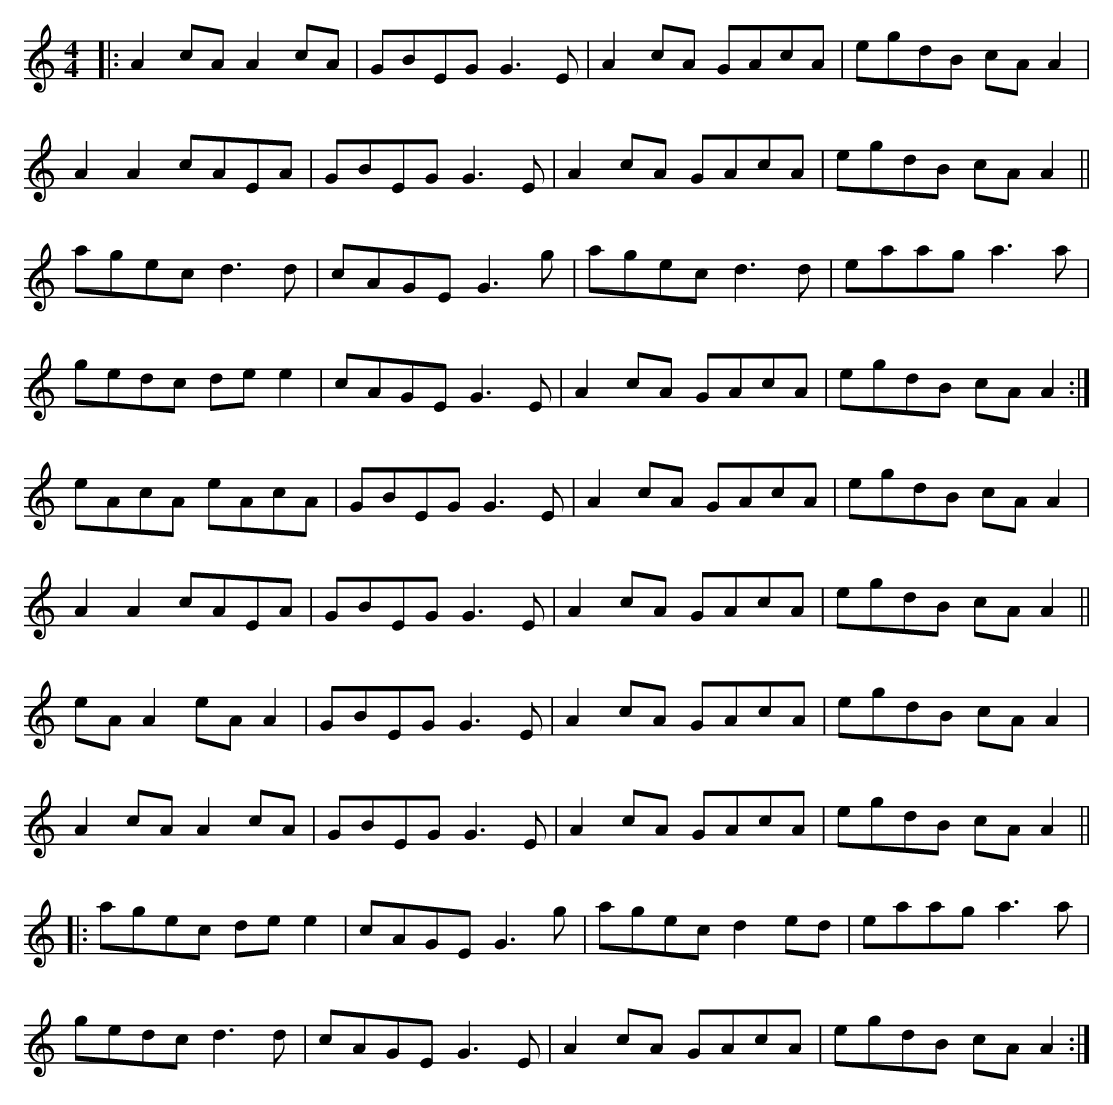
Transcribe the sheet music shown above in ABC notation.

X:1
M:4/4
K:Amin
|:A2cA A2cA|GBEG G3E|A2cA GAcA|egdB cAA2|
A2A2 cAEA|GBEG G3E|A2cA GAcA|egdB cAA2||
agec d3d|cAGE G3g|agec d3d|eaag a3a|
gedc dee2|cAGE G3E|A2cA GAcA|egdB cAA2:|
eAcA eAcA|GBEG G3E|A2cA GAcA|egdB cAA2|
A2A2 cAEA|GBEG G3E|A2cA GAcA|egdB cAA2||
eAA2 eAA2|GBEG G3E|A2cA GAcA|egdB cAA2|
A2cA A2cA|GBEG G3E|A2cA GAcA|egdB cAA2||
|:agec dee2|cAGE G3g|agec d2ed|eaag a3a|
gedc d3d|cAGE G3E|A2cA GAcA|egdB cAA2:|
